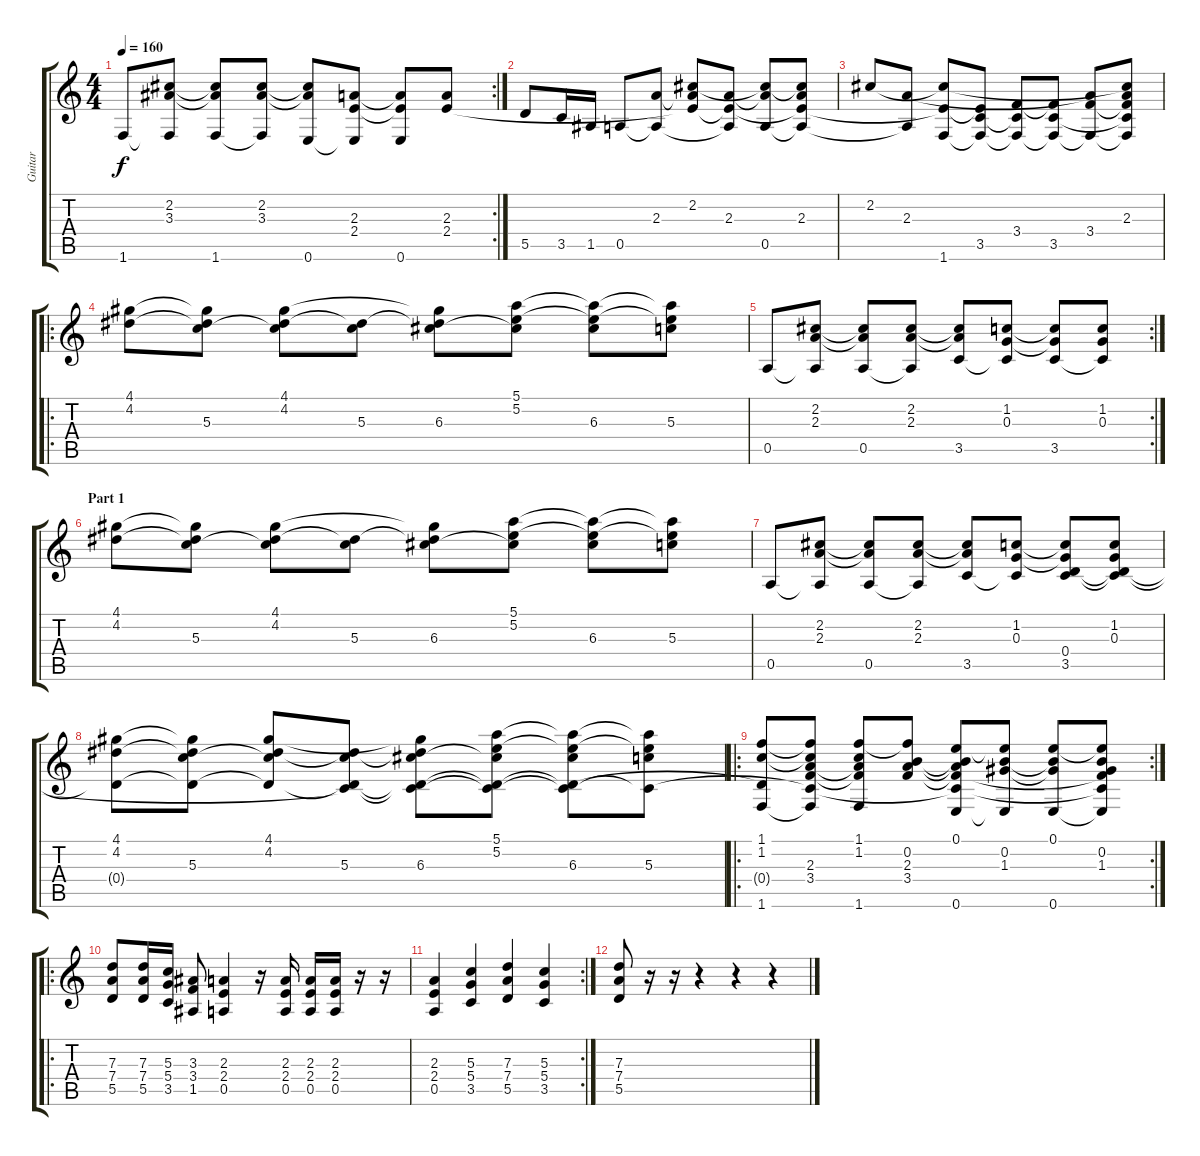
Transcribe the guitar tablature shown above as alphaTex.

\track ("Guitar" "Guitar") {instrument overdrivenguitar}
\staff {score tabs}
\tuning (E4 B3 G3 D3 A2 E2) {hide}
\rc 2
\ts (4 4)
\tempo 160
\clef g2
\ks c
1.6.8{dy f} (2.2 3.3 1.6{t}).8 (2.2{t} 3.3{t} 1.6).8 (2.2 3.3 1.6{t}).8 (2.2{t} 3.3{t} 0.6).8 (2.3 2.4 0.6{t}).8 (2.3{t} 2.4{t} 0.6).8 (2.3 2.4).8 |
5.5.8 3.5.16 1.5.16 0.5.8 (2.3 0.5{t}).8 (2.2 2.3{t} 2.4{t}).8 (2.3 2.4{t} 0.5{t}).8 (2.2{t} 2.3{t} 0.5).8 (2.2{t} 2.3 2.4{t} 0.5{t}).8 |
2.2.8 (2.3 0.5{t}).8 (2.2{t} 2.4{t} 1.6).8 (2.4{t} 3.5 1.6{t}).8 (3.4 3.5{t} 1.6{t}).8 (3.4{t} 3.5 1.6{t}).8 (2.3{t} 3.4 1.6{t}).8 (2.2{t} 2.3 3.4{t} 3.5{t} 1.6{t}).8 |
\ro
(4.1 4.2).8 (4.1{t} 4.2{t} 5.3).8 (4.1 4.2 5.3{t}).8 (4.2{t} 5.3).8 (4.1{t} 4.2{t} 6.3).8 (5.1 5.2 6.3{t}).8 (5.1{t} 5.2{t} 6.3).8 (5.1{t} 5.2{t} 5.3).8 |
\rc 2
0.5.8 (2.2 2.3 0.5{t}).8 (2.2{t} 2.3{t} 0.5).8 (2.2 2.3 0.5{t}).8 (2.2{t} 2.3{t} 3.5).8 (1.2 0.3 3.5{t}).8 (1.2{t} 0.3{t} 3.5).8 (1.2 0.3 3.5{t}).8 |
\section ("" "Part 1")
(4.1 4.2).8 (4.1{t} 4.2{t} 5.3).8 (4.1 4.2 5.3{t}).8 (4.2{t} 5.3).8 (4.1{t} 4.2{t} 6.3).8 (5.1 5.2 6.3{t}).8 (5.1{t} 5.2{t} 6.3).8 (5.1{t} 5.2{t} 5.3).8 |
0.5.8 (2.2 2.3 0.5{t}).8 (2.2{t} 2.3{t} 0.5).8 (2.2 2.3 0.5{t}).8 (2.2{t} 2.3{t} 3.5).8 (1.2 0.3 3.5{t}).8 (1.2{t} 0.3{t} 0.4 3.5).8 (1.2 0.3 0.4{t} 3.5{t}).8 |
(4.1 4.2 0.4{t}).8 (4.1{t} 4.2{t} 5.3 0.4{t}).8 (4.1 4.2 5.3{t} 0.4{t}).8 (4.2{t} 5.3 0.4{t} 3.5{t}).8 (4.1{t} 4.2{t} 6.3 0.4{t} 3.5{t}).8 (5.1 5.2 6.3{t} 0.4{t} 3.5{t}).8 (5.1{t} 5.2{t} 6.3 0.4{t} 3.5{t}).8 (5.1{t} 5.2{t} 5.3 3.5{t}).8 |
\ro
\rc 2
(1.1 1.2 0.4{t} 1.6).8 (1.1{t} 1.2{t} 2.3 3.4 3.5{t} 1.6{t}).8 (1.1 1.2 2.3{t} 3.4{t} 1.6).8 (1.1{t} 0.2 2.3 3.4).8 (0.1 0.2{t} 2.3{t} 3.4{t} 3.5{t} 0.6).8 (0.1{t} 0.2 1.3 0.6{t}).8 (0.1 0.2{t} 1.3{t} 0.6).8 (0.1{t} 0.2 1.3 3.4{t} 3.5{t} 0.6{t}).8 |
\ro
(7.3 7.4 5.5).8 (7.3 7.4 5.5).16 (5.3 5.4 3.5).16 (3.3 3.4 1.5).8 (2.3 2.4 0.5).4 r.16 (2.3 2.4 0.5).16 (2.3 2.4 0.5).16 (2.3 2.4 0.5).16 r.16 r.16 |
\rc 2
(2.3 2.4 0.5).4 (5.3 5.4 3.5).4 (7.3 7.4 5.5).4 (5.3 5.4 3.5).4 |
(7.3 7.4 5.5).8 r.16 r.16 r.4 r.4 r.4
